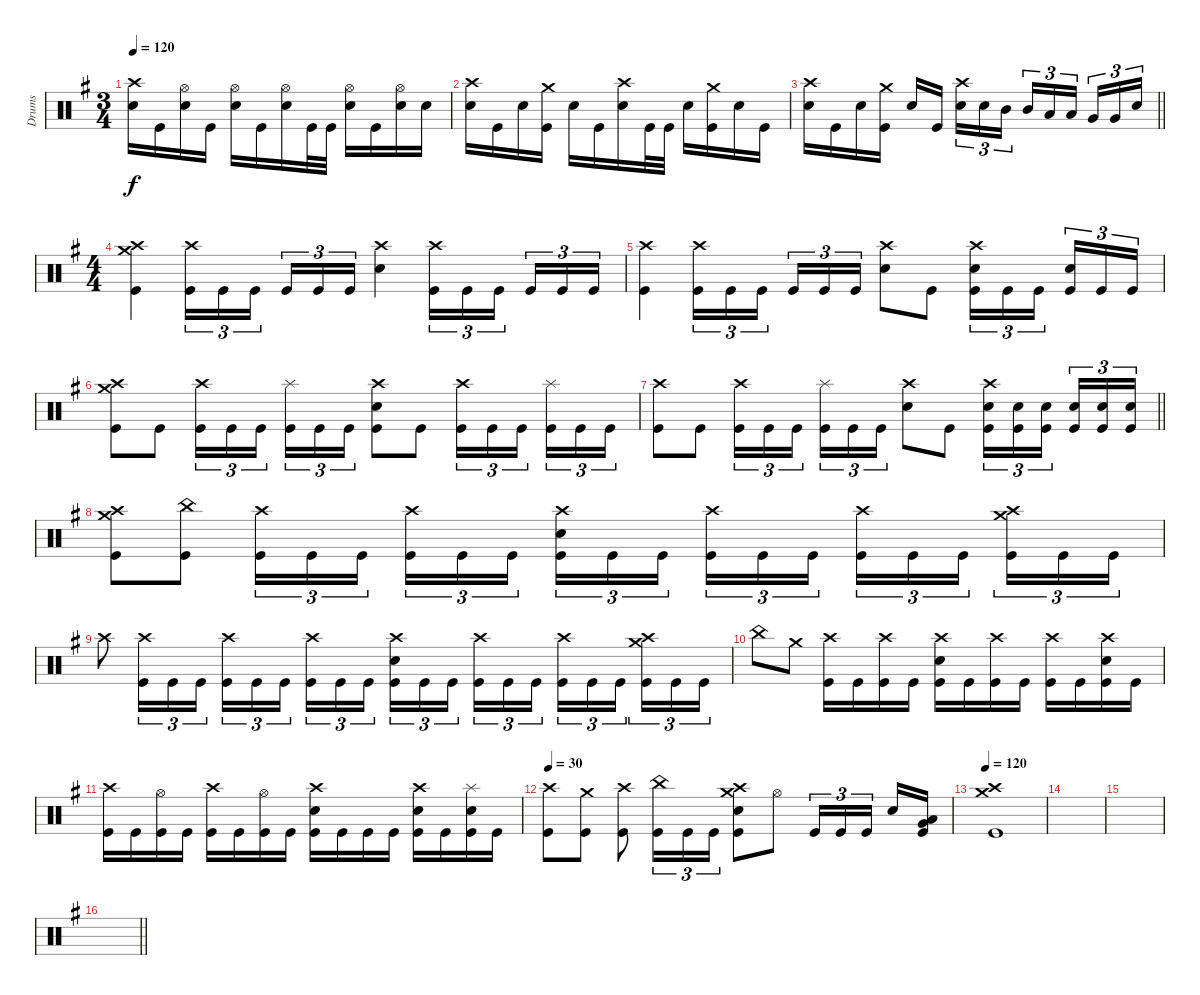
\track ("Drums" "Drums") {instrument percussion}
\staff
\articulation defaults
\ts (3 4)
\tempo 120
\clef neutral
\ks eminor
("Crash high (hit)" "Electric Snare (hit)").16{dy f} "Kick (hit)".16 ("Hi-Hat (open)" "Electric Snare (hit)").16 "Kick (hit)".16 ("Hi-Hat (open)" "Electric Snare (hit)").16 "Kick (hit)".16 ("Hi-Hat (open)" "Electric Snare (hit)").16 "Kick (hit)".32 "Kick (hit)".32 ("Hi-Hat (open)" "Electric Snare (hit)").16 "Kick (hit)".16 ("Hi-Hat (open)" "Electric Snare (hit)").16 "Electric Snare (hit)".16 |
("Crash high (hit)" "Electric Snare (hit)").16 "Kick (hit)".16 "Electric Snare (hit)".16 ("Crash medium (hit)" "Kick (hit)").16 "Electric Snare (hit)".16 "Kick (hit)".16 ("Crash high (hit)" "Electric Snare (hit)").16 "Kick (hit)".32 "Kick (hit)".32 "Electric Snare (hit)".16 ("Crash medium (hit)" "Kick (hit)").16 "Electric Snare (hit)".16 "Kick (hit)".16 |
\barLineRight lightlight
("Crash high (hit)" "Electric Snare (hit)").16 "Kick (hit)".16 "Electric Snare (hit)".16 ("Crash medium (hit)" "Kick (hit)").16 "Electric Snare (hit)".16 "Kick (hit)".16{beam splitsecondary} ("Crash high (hit)" "Electric Snare (hit)").16{tu (3 2)} "Electric Snare (hit)".16{tu (3 2)} "Mid Tom (hit)".16{tu (3 2)} "Mid Tom (hit)".16{tu (3 2)} "Low Tom (hit)".16{tu (3 2)} "Low Tom (hit)".16{tu (3 2) beam splitsecondary} "Very Low Tom (hit)".16{tu (3 2)} "Very Low Tom (hit)".16{tu (3 2)} "Electric Snare (hit)".16{tu (3 2)} |
\ts (4 4)
\section ("" "")
("Crash high (hit)" "Crash medium (hit)" "Kick (hit)").4 ("Crash high (hit)" "Kick (hit)").16{tu (3 2)} "Kick (hit)".16{tu (3 2)} "Kick (hit)".16{tu (3 2) beam splitsecondary} "Kick (hit)".16{tu (3 2)} "Kick (hit)".16{tu (3 2)} "Kick (hit)".16{tu (3 2)} ("Crash high (hit)" "Electric Snare (hit)").4 ("Crash high (hit)" "Kick (hit)").16{tu (3 2)} "Kick (hit)".16{tu (3 2)} "Kick (hit)".16{tu (3 2) beam splitsecondary} "Kick (hit)".16{tu (3 2)} "Kick (hit)".16{tu (3 2)} "Kick (hit)".16{tu (3 2)} |
("Crash high (hit)" "Kick (hit)").4 ("Crash high (hit)" "Kick (hit)").16{tu (3 2)} "Kick (hit)".16{tu (3 2)} "Kick (hit)".16{tu (3 2) beam splitsecondary} "Kick (hit)".16{tu (3 2)} "Kick (hit)".16{tu (3 2)} "Kick (hit)".16{tu (3 2)} ("Crash high (hit)" "Electric Snare (hit)").8 "Kick (hit)".8 ("Crash high (hit)" "Electric Snare (hit)" "Kick (hit)").16{tu (3 2)} "Kick (hit)".16{tu (3 2)} "Kick (hit)".16{tu (3 2) beam splitsecondary} ("Electric Snare (hit)" "Kick (hit)").16{tu (3 2)} "Kick (hit)".16{tu (3 2)} "Kick (hit)".16{tu (3 2)} |
("Crash high (hit)" "Crash medium (hit)" "Kick (hit)").8 "Kick (hit)".8 ("Crash high (hit)" "Kick (hit)").16{tu (3 2)} "Kick (hit)".16{tu (3 2)} "Kick (hit)".16{tu (3 2) beam splitsecondary} ("Splash (hit)" "Kick (hit)").16{tu (3 2)} "Kick (hit)".16{tu (3 2)} "Kick (hit)".16{tu (3 2)} ("Crash high (hit)" "Electric Snare (hit)" "Kick (hit)").8 "Kick (hit)".8 ("Crash high (hit)" "Kick (hit)").16{tu (3 2)} "Kick (hit)".16{tu (3 2)} "Kick (hit)".16{tu (3 2) beam splitsecondary} ("Splash (hit)" "Kick (hit)").16{tu (3 2)} "Kick (hit)".16{tu (3 2)} "Kick (hit)".16{tu (3 2)} |
\barLineRight lightlight
("Crash high (hit)" "Kick (hit)").8 "Kick (hit)".8 ("Crash high (hit)" "Kick (hit)").16{tu (3 2)} "Kick (hit)".16{tu (3 2)} "Kick (hit)".16{tu (3 2) beam splitsecondary} ("Splash (hit)" "Kick (hit)").16{tu (3 2)} "Kick (hit)".16{tu (3 2)} "Kick (hit)".16{tu (3 2)} ("Crash high (hit)" "Electric Snare (hit)").8 "Kick (hit)".8 ("Crash high (hit)" "Electric Snare (hit)" "Kick (hit)").16{tu (3 2)} ("Electric Snare (hit)" "Kick (hit)").16{tu (3 2)} ("Electric Snare (hit)" "Kick (hit)").16{tu (3 2) beam splitsecondary} ("Electric Snare (hit)" "Kick (hit)").16{tu (3 2)} ("Electric Snare (hit)" "Kick (hit)").16{tu (3 2)} ("Electric Snare (hit)" "Kick (hit)").16{tu (3 2)} |
("Crash high (hit)" "Crash medium (hit)" "Kick (hit)").8 ("China (hit)" "Kick (hit)").8 ("Crash high (hit)" "Kick (hit)").16{tu (3 2)} "Kick (hit)".16{tu (3 2)} "Kick (hit)".16{tu (3 2) beam splitsecondary} ("Crash high (hit)" "Kick (hit)").16{tu (3 2)} "Kick (hit)".16{tu (3 2)} "Kick (hit)".16{tu (3 2)} ("Crash high (hit)" "Electric Snare (hit)" "Kick (hit)").16{tu (3 2)} "Kick (hit)".16{tu (3 2)} "Kick (hit)".16{tu (3 2) beam splitsecondary} ("Crash high (hit)" "Kick (hit)").16{tu (3 2)} "Kick (hit)".16{tu (3 2)} "Kick (hit)".16{tu (3 2)} ("Crash high (hit)" "Kick (hit)").16{tu (3 2)} "Kick (hit)".16{tu (3 2)} "Kick (hit)".16{tu (3 2) beam splitsecondary} ("Crash high (hit)" "Crash medium (hit)" "Kick (hit)").16{tu (3 2)} "Kick (hit)".16{tu (3 2)} "Kick (hit)".16{tu (3 2)} |
"Crash high (hit)".8 ("Crash high (hit)" "Kick (hit)").16{tu (3 2)} "Kick (hit)".16{tu (3 2)} "Kick (hit)".16{tu (3 2)} ("Crash high (hit)" "Kick (hit)").16{tu (3 2)} "Kick (hit)".16{tu (3 2)} "Kick (hit)".16{tu (3 2) beam splitsecondary} ("Crash high (hit)" "Kick (hit)").16{tu (3 2)} "Kick (hit)".16{tu (3 2)} "Kick (hit)".16{tu (3 2)} ("Crash high (hit)" "Electric Snare (hit)" "Kick (hit)").16{tu (3 2)} "Kick (hit)".16{tu (3 2)} "Kick (hit)".16{tu (3 2) beam splitsecondary} ("Crash high (hit)" "Kick (hit)").16{tu (3 2)} "Kick (hit)".16{tu (3 2)} "Kick (hit)".16{tu (3 2)} ("Crash high (hit)" "Kick (hit)").16{tu (3 2)} "Kick (hit)".16{tu (3 2)} "Kick (hit)".16{tu (3 2) beam splitsecondary} ("Crash high (hit)" "Crash medium (hit)" "Kick (hit)").16{tu (3 2)} "Kick (hit)".16{tu (3 2)} "Kick (hit)".16{tu (3 2)} |
"China (hit)".8 "Crash medium (hit)".8 ("Crash high (hit)" "Kick (hit)").16 "Kick (hit)".16 ("Crash high (hit)" "Kick (hit)").16 "Kick (hit)".16 ("Crash high (hit)" "Electric Snare (hit)" "Kick (hit)").16 "Kick (hit)".16 ("Crash high (hit)" "Kick (hit)").16 "Kick (hit)".16 ("Crash high (hit)" "Kick (hit)").16 "Kick (hit)".16 ("Crash high (hit)" "Electric Snare (hit)" "Kick (hit)").16 "Kick (hit)".16 |
("Crash high (hit)" "Kick (hit)").16 "Kick (hit)".16 ("Hi-Hat (open)" "Kick (hit)").16 "Kick (hit)".16 ("Crash high (hit)" "Kick (hit)").16 "Kick (hit)".16 ("Hi-Hat (open)" "Kick (hit)").16 "Kick (hit)".16 ("Crash high (hit)" "Electric Snare (hit)" "Kick (hit)").16 "Kick (hit)".16 "Kick (hit)".16 "Kick (hit)".16 ("Crash high (hit)" "Electric Snare (hit)" "Kick (hit)").16 "Kick (hit)".16 ("Splash (hit)" "Electric Snare (hit)" "Kick (hit)").16 "Kick (hit)".16 |
\tempo 30
("Crash high (hit)" "Kick (hit)").8 ("Crash medium (hit)" "Kick (hit)").8 ("Crash high (hit)" "Kick (hit)").8 ("China (hit)" "Kick (hit)").16{tu (3 2)} "Kick (hit)".16{tu (3 2)} "Kick (hit)".16{tu (3 2)} ("Crash high (hit)" "Crash medium (hit)" "Electric Snare (hit)" "Kick (hit)").8 "Hi-Hat (open)".8 "Kick (hit)".16{tu (3 2)} "Kick (hit)".16{tu (3 2)} "Kick (hit)".16{tu (3 2) beam splitsecondary} "Electric Snare (hit)".16 ("Very Low Tom (hit)" "Low Floor Tom (hit)" "Kick (hit)").16 |
\tempo 120
("Crash high (hit)" "Crash medium (hit)" "Kick (hit)").1 |
|
|
\barLineRight lightlight
